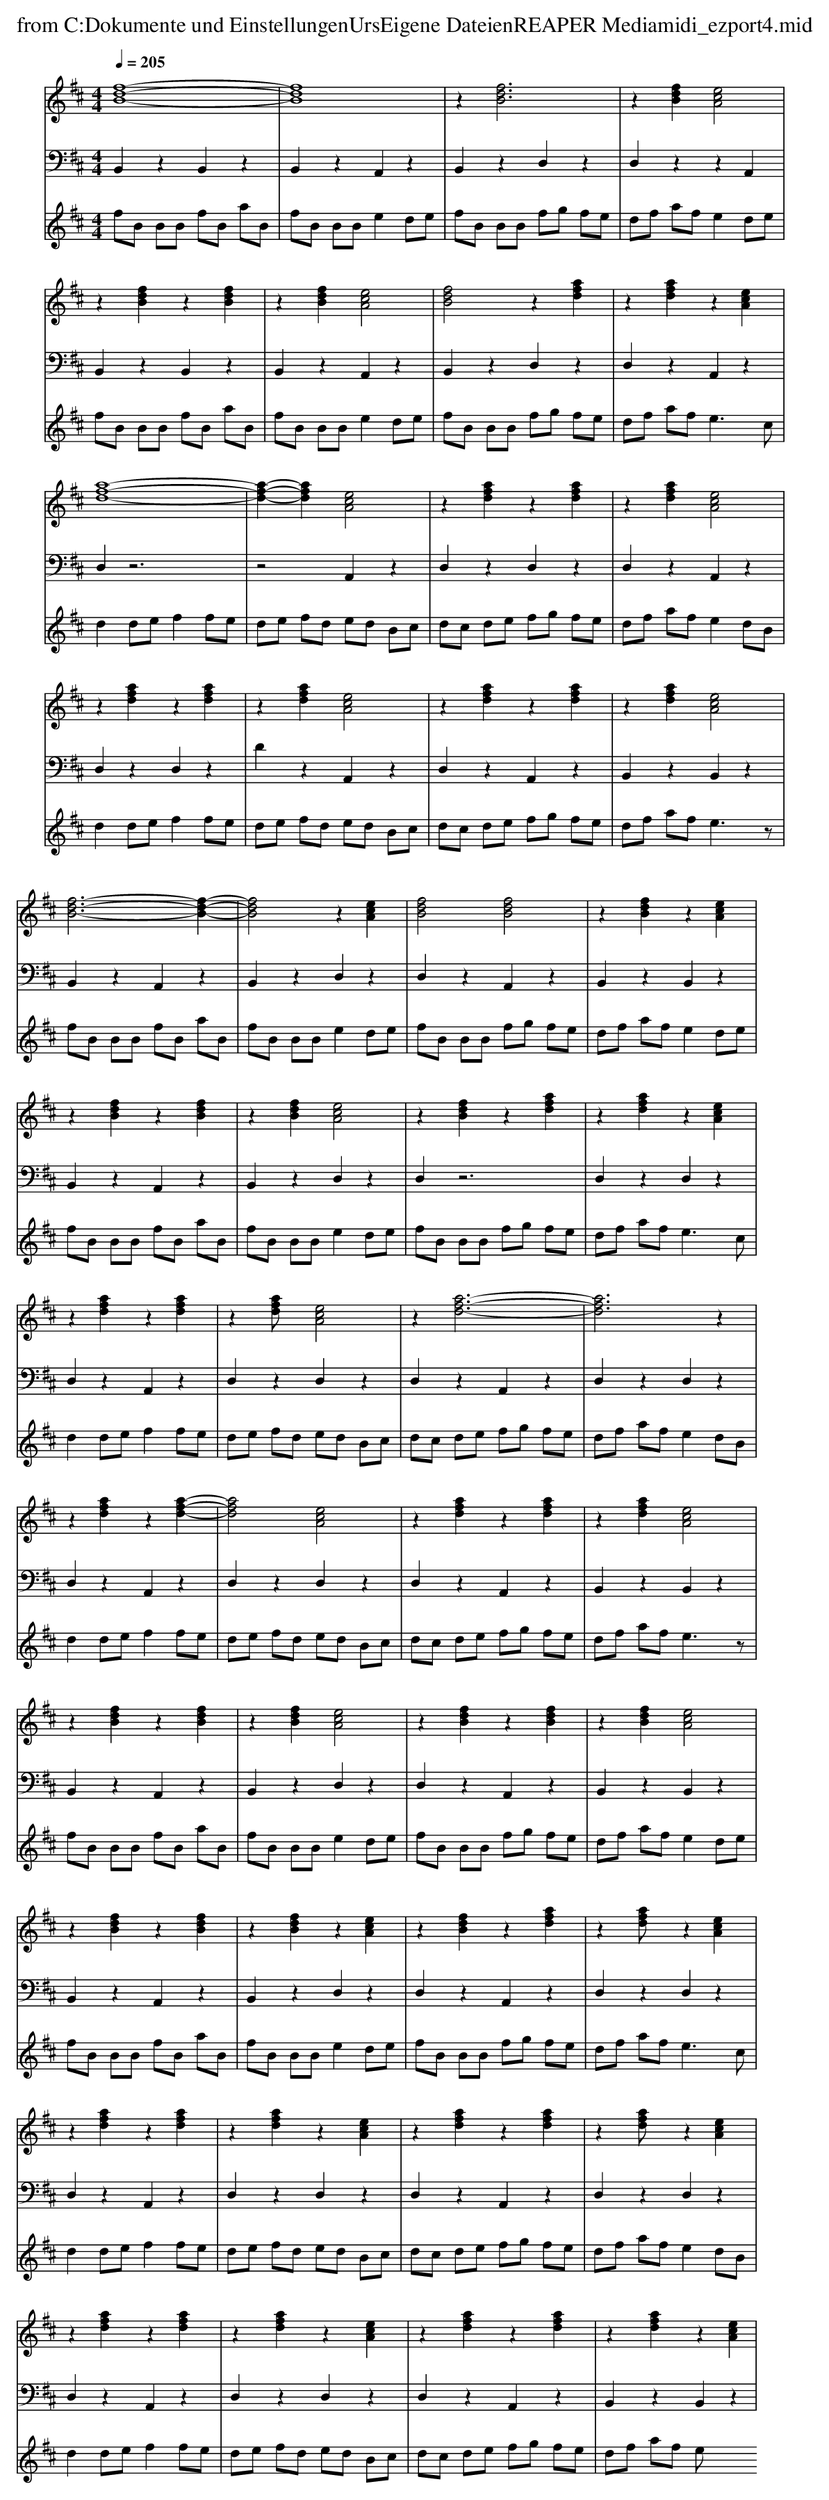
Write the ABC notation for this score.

X:1
T: from C:\Dokumente und Einstellungen\Urs\Eigene Dateien\REAPER Media\midi_ezport4.mid
M: 4/4
L: 1/8
Q:1/4=205
K:D % 2 sharps
V:1
[f8-d8-B8-]             |[f8d8B8]                   |z2 [f6d6B6]          |z2 [f2d2B2] [e4c4A4]|
z2 [f2d2B2] z2 [f2d2B2] | z2 [f2d2B2] [e4c4A4]      |[f4d4B4]    z2 [a2f2d2]|z2 [a2f2d2] z2 [e2c2A2]|
[a8-f8-d8-]             |[a2-f2-d2-][a2f2d2][e4c4A4]|z2 [a2f2d2] z2 [a2f2d2]|z2 [a2f2d2] [e4c4A4]|
z2 [a2f2d2] z2 [a2f2d2] | z2 [a2f2d2] [e4c4A4]      |z2 [a2f2d2] z2 [a2f2d2]|z2 [a2f2d2] [e4c4A4]|
[f6-d6-B6-] [f2-d2-B2-] | [f4-d4-B4-] z2[e2-c2-A2-] |[f4d4B4]     [f4d4B4]  |z2[f2d2B2]z2[e2c2A2]|
z2 [f2d2B2] z2 [f2d2B2] |z2 [f2d2B2] [e4c4A4]       |z2 [f2d2B2] z2 [a2f2d2]|z2[a2f2d2]z2[e2c2A2] |
z2 [a2f2d2] z2 [a2f2d2] | z2 [a2f2d] [e4c4A4]       |z2 [a6-f6-d6-]         |[a6f6d6]    z2 |
z2 [a2f2d2] z2[a2-f2-d2-]|[a4f4d4] [e4c4A4]         |z2 [a2f2d2] z2 [a2f2d2]|z2 [a2f2d2]  [e4c4A4]   |
z2 [f2d2B2] z2 [f2d2B2]| z2 [f2d2B2] [e4c4A4]       |z2 [f2d2B2] z2 [f2d2B2]|z2 [f2-d2-B2]  [e4c4A4] |
z2 [f2d2B2] z2 [f2d2B2]| z2 [f2d2B2]z2[e2-c2-A2-]| z2 [f2d2B2] z2 [a2f2d2]  |z2 [a2f2d]z2 [e2c2A2]|
z2 [a2f2d2] z2 [a2f2d2]| z2 [a2f2d2]z2 [e2-c2-A2-]| z2 [a2f2d2] z2 [a2f2d2] |z2 [a2f2d]z2 [e2c2A2]|
z2 [a2f2d2] z2 [a2f2d2]| z2 [a2f2d2]z2 [e2-c2-A2-]| z2 [a2f2d2] z2 [a2f2d2] |z2 [a2f2d2]z2 [e2c2A2]|
V:2
B,,2 z2 B,,2 z2| B,,2 z2 A,,2 z2|B,,2 z2 D,2 z2|D,2 z2z2 A,,2 |
B,,2 z2 B,,2 z2| B,,2 z2 A,,2 z2|B,,2 z2 D,2 z2|D,2 z2 A,,2 z2|
D,2          z6| z4   A,,2    z2|D,2 z2 D,2  z2|D,2 z2 A,,2 z2|
D,2  z2 D,2  z2| D2   z2 A,,2 z2|D,2 z2 A,,2 z2|B,,2 z2 B,,2 z2|
B,,2 z2 A,,2 z2| B,,2 z2 D,2 z2| D,2 z2 A,,2 z2|B,,2 z2 B,,2 z2|
B,,2 z2 A,,2 z2| B,,2 z2 D,2 z2| D,2 z6        |D,2 z2D,2z2|
D,2  z2 A,,2 z2| D,2  z2 D,2 z2| D,2 z2 A,,2 z2|D,2 z2D,2z2|
D,2  z2 A,,2 z2| D,2  z2 D,2 z2| D,2 z2 A,,2 z2|B,,2 z2 B,,2 z2|
B,,2 z2 A,,2 z2| B,,2 z2 D,2 z2| D,2 z2 A,,2 z2|B,,2z2 B,,2 z2|
B,,2 z2 A,,2 z2| B,,2 z2 D,2 z2| D,2 z2 A,,2 z2|D,2 z2 D,2 z2|
D,2  z2 A,,2 z2| D,2  z2 D,2 z2| D,2 z2 A,,2 z2|D,2 z2 D,2 z2|
D,2  z2 A,,2 z2| D,2  z2 D,2 z2| D,2 z2 A,,2 z2|B,,2z2 B,,2 z2|
V:3
fB BB fB aB| fB BB e2 de|fB BB fg fe|df af e2 de|
fB BB fB aB| fB BB e2 de| fB BB fg fe|df af2<e2c|
d2 de f2 fe| de fd ed Bc| dc de fg fe| df af e2 dB|
d2 de f2 fe| de fd ed Bc| dc de fg fe| df af e3z|
fB BB fB aB| fB BB e2 de| fB BB fg fe| df af e2 de|
fB BB fB aB|fB BB e2 de| fB BB fg fe| df af2<e2c|
d2 de f2 fe| de fd ed Bc| dc de fg fe| df af e2 dB|
d2 de f2 fe| de fd ed Bc| dc de fg fe| df af e3z|
fB BB fB aB|fB BB e2 de| fB BB fg fe| df af e2 de|
fB BB fB aB| fB BB e2 de| fB BB fg fe| df af2<e2c|
d2 de f2 fe| de fd ed Bc| dc de fg fe| df af e2 dB|
d2 de f2 fe| de fd ed Bc|dc de fg fe|df af e
